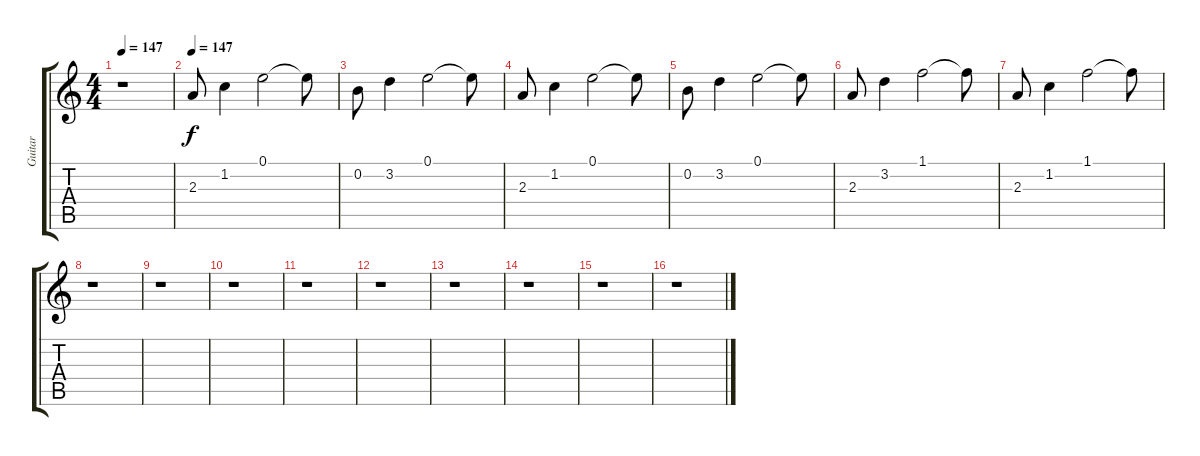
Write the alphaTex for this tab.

\track ("Guitar" "Guitar") {instrument acousticguitarsteel}
\staff {score tabs}
\tuning (E4 B3 G3 D3 A2 E2) {hide}
\ts (4 4)
\tempo 147
\clef g2
\ks c
r.1{dy f} |
\tempo 147
2.3.8 1.2.4 0.1.2 0.1{t}.8 |
0.2.8 3.2.4 0.1.2 0.1{t}.8 |
2.3.8 1.2.4 0.1.2 0.1{t}.8 |
0.2.8 3.2.4 0.1.2 0.1{t}.8 |
2.3.8 3.2.4 1.1.2 1.1{t}.8 |
2.3.8 1.2.4 1.1.2 1.1{t}.8 |
r.1 |
r.1 |
r.1 |
r.1 |
r.1 |
r.1 |
r.1 |
r.1 |
r.1
